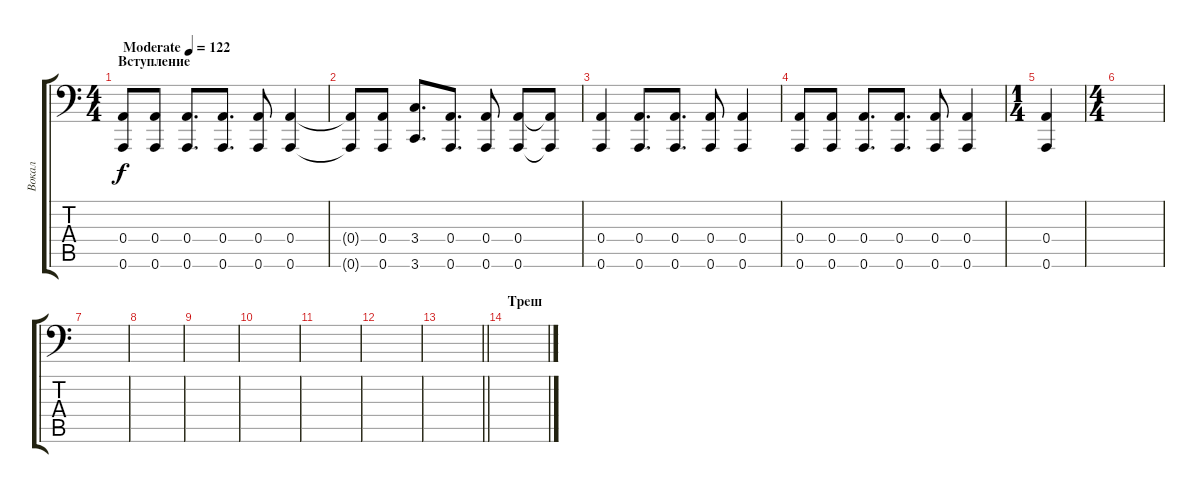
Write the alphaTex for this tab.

\track ("Вокал" "Вокал") {instrument pad3polysynth}
\staff {score tabs}
\tuning (B3 G3 D3 A2 E2 A1) {hide}
\ts (4 4)
\section ("" "Вступление")
\tempo (122 "Moderate")
\clef f4
\ks c
(0.4 0.6).8{dy f instrument pad3polysynth} (0.4 0.6).8 (0.4 0.6).8{d} (0.4 0.6).8{d} (0.4 0.6).8 (0.4 0.6).4 |
(0.4{t} 0.6{t}).8 (0.4 0.6).8 (3.4 3.6).8{d} (0.4 0.6).8{d} (0.4 0.6).8 (0.4 0.6).8 (0.4{t} 0.6{t}).8 |
(0.4 0.6).4 (0.4 0.6).8{d} (0.4 0.6).8{d} (0.4 0.6).8 (0.4 0.6).4 |
(0.4 0.6).8 (0.4 0.6).8 (0.4 0.6).8{d} (0.4 0.6).8{d} (0.4 0.6).8 (0.4 0.6).4 |
\ts (1 4)
(0.4 0.6).4 |
\ts (4 4)
|
|
|
|
|
|
|
\barLineRight lightlight
|
\section ("" "Треш")
